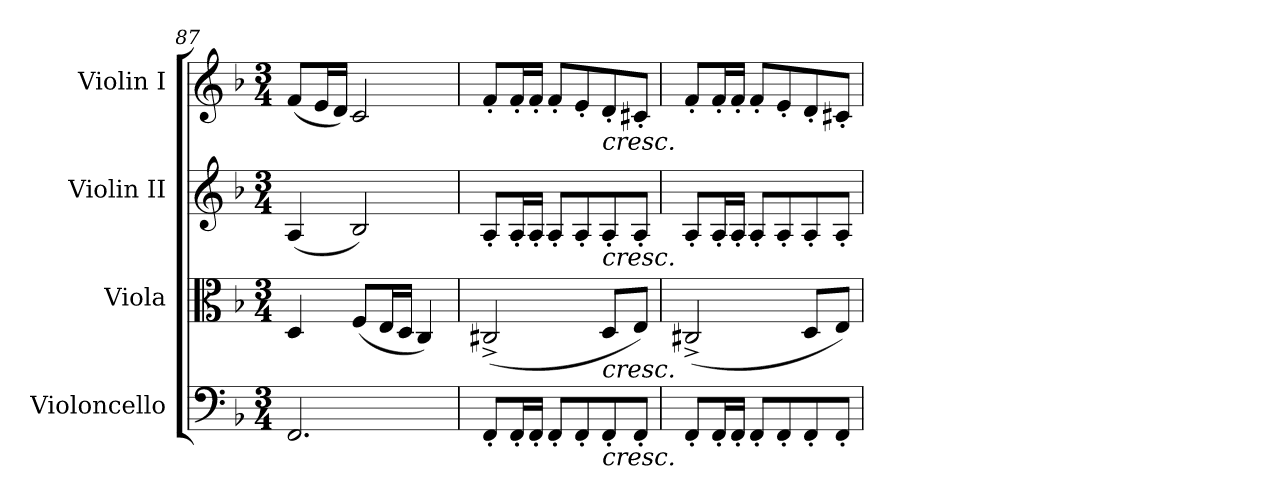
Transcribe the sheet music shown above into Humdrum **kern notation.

**kern	**kern	**kern	**kern
*part4	*part3	*part2	*part1
*staff4	*staff3	*staff2	*staff1
*I"Violoncello	*I"Viola	*I"Violin II	*I"Violin I
*I'Vc	*I'Vla	*I'Vln	*I'Vln
*clefF4	*clefC3	*clefG2	*clefG2
*k[b-]	*k[b-]	*k[b-]	*k[b-]
*M3/4	*M3/4	*M3/4	*M3/4
=87	=87	=87	=87
2.FF/	4D/	(<4A/	(<8f/L
.	.	.	16e/L
.	.	.	16d/JJ)
.	(<8F/L	2B-/)	2c/
.	16E/L	.	.
.	16D/JJ	.	.
.	4C/)	.	.
!!LO:LB:g=z
=88	=88	=88	=88
8FF'/L	(<2C#X^/	8A'/L	8f'/L
16FF'/L	.	16A'/L	16f'/L
16FF'/JJ	.	16A'/JJ	16f'/JJ
8FF'/L	.	8A'/L	8f'/L
8FF'/	.	8A'/	8e'/
!	!	!	!LO:TX:b:i:t=cresc.
!	!	!LO:TX:b:i:t=cresc.	!
!	!LO:TX:b:i:t=cresc.	!	!
!LO:TX:b:i:t=cresc.	!	!	!
8FF'/	8D/L	8A'/	8d'/
8FF'/J	8E/J)	8A'/J	8c#X'/J
=89	=89	=89	=89
8FF'/L	(<2C#X^/	8A'/L	8f'/L
16FF'/L	.	16A'/L	16f'/L
16FF'/JJ	.	16A'/JJ	16f'/JJ
8FF'/L	.	8A'/L	8f'/L
8FF'/	.	8A'/	8e'/
8FF'/	8D/L	8A'/	8d'/
8FF'/J	8E/J)	8A'/J	8c#X'/J
=	=	=	=
*-	*-	*-	*-
